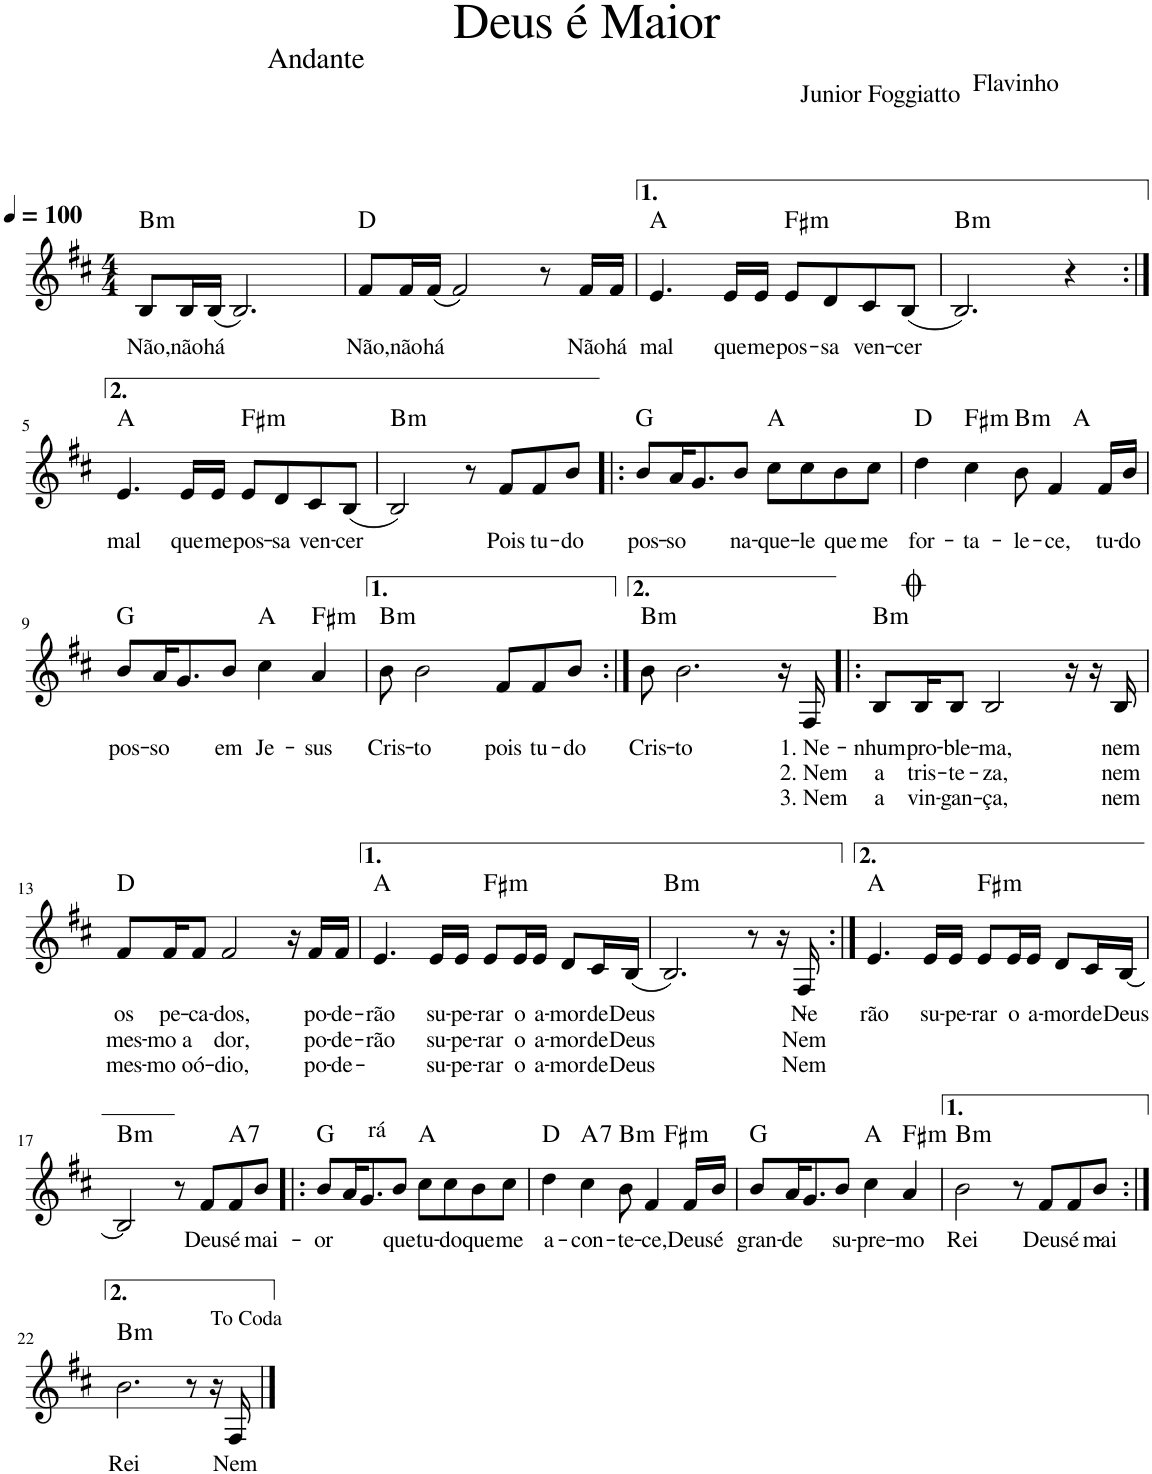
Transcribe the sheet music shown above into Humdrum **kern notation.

**kern	**text	**text	**text	**harte
*part1	*part1	*part1	*part1	*part1
*staff1	*staff1	*staff1	*staff1	*
*I"Voz	*	*	*	*
*I'Vo.	*	*	*	*
*clefG2	*	*	*	*
*k[f#c#]	*	*	*	*
*M4/4	*	*	*	*
*MM100	*	*	*	*
=1	=1	=1	=1	=1
!	!LO:LY:b	!	!	!LO:H:kt=m
8B/L	Não,	.	.	B:min
!	!LO:LY:b	!	!	!
16B/L	não	.	.	.
!	!LO:LY:b	!	!	!
(16B/JJ	há	.	.	.
2.B/)	.	.	.	.
=2	=2	=2	=2	=2
!	!LO:LY:b	!	!	!
8f#/L	Não,	.	.	D:maj
!	!LO:LY:b	!	!	!
16f#/L	não	.	.	.
!	!LO:LY:b	!	!	!
(16f#/JJ	há	.	.	.
2f#/)	.	.	.	.
8r	.	.	.	.
!	!LO:LY:b	!	!	!
16f#/LL	Não	.	.	.
!	!LO:LY:b	!	!	!
16f#/JJ	há	.	.	.
=3	=3	=3	=3	=3
!	!LO:LY:b	!	!	!
4.e/	mal	.	.	A:maj
!	!LO:LY:b	!	!	!
16e/LL	que	.	.	.
!	!LO:LY:b	!	!	!
16e/JJ	me	.	.	.
!	!LO:LY:b	!	!	!LO:H:kt=m
8e/L	pos-	.	.	F#:min
!	!LO:LY:b	!	!	!
8d/	-sa	.	.	.
!	!LO:LY:b	!	!	!
8c#/	ven-	.	.	.
!	!LO:LY:b	!	!	!
(8B/J	-cer	.	.	.
=4	=4	=4	=4	=4
!	!	!	!	!LO:H:kt=m
2.B/)	.	.	.	B:min
4r	.	.	.	.
!!LO:LB:g=z
=5:|!	=5:|!	=5:|!	=5:|!	=5:|!
!	!LO:LY:b	!	!	!
4.e/	mal	.	.	A:maj
!	!LO:LY:b	!	!	!
16e/LL	que	.	.	.
!	!LO:LY:b	!	!	!
16e/JJ	me	.	.	.
!	!LO:LY:b	!	!	!LO:H:kt=m
8e/L	pos-	.	.	F#:min
!	!LO:LY:b	!	!	!
8d/	-sa	.	.	.
!	!LO:LY:b	!	!	!
8c#/	ven-	.	.	.
!	!LO:LY:b	!	!	!
(8B/J	-cer	.	.	.
=6	=6	=6	=6	=6
!	!	!	!	!LO:H:kt=m
2B/)	.	.	.	B:min
8r	.	.	.	.
!	!LO:LY:b	!	!	!
8f#/L	Pois	.	.	.
!	!LO:LY:b	!	!	!
8f#/	tu-	.	.	.
!	!LO:LY:b	!	!	!
8b/J	-do	.	.	.
=7!|:	=7!|:	=7!|:	=7!|:	=7!|:
!	!LO:LY:b	!	!	!
8b/L	pos-	.	.	G:maj
!	!LO:LY:b	!	!	!
16a/K	-so	.	.	.
8.g/	.	.	.	.
!	!LO:LY:b	!	!	!
8b/J	na-	.	.	.
!	!LO:LY:b	!	!	!
8cc#\L	-que-	.	.	A:maj
!	!LO:LY:b	!	!	!
8cc#\	-le	.	.	.
!	!LO:LY:b	!	!	!
8b\	que	.	.	.
!	!LO:LY:b	!	!	!
8cc#\J	me	.	.	.
=8	=8	=8	=8	=8
!	!LO:LY:b	!	!	!
*^	*	*	*	*
4dd\	2.ryy	for-	.	.	D:maj
!	!	!LO:LY:b	!	!	!LO:H:kt=m
4cc#\	.	-ta-	.	.	F#:min
!	!	!LO:LY:b	!	!	!LO:H:kt=m
8b\	.	-le-	.	.	B:min
!	!	!LO:LY:b	!	!	!
4f#/	.	-ce,	.	.	.
.	4ryy	.	.	.	A:maj
!	!	!LO:LY:b	!	!	!
16f#/LL	.	tu-	.	.	.
!	!	!LO:LY:b	!	!	!
16b/JJ	.	-do	.	.	.
!!LO:LB:g=z	!!
=9	=9	=9	=9	=9	=9
!	!	!LO:LY:b	!	!	!
*v	*v	*	*	*	*
8b/L	pos-	.	.	G:maj
!	!LO:LY:b	!	!	!
16a/K	-so	.	.	.
8.g/	.	.	.	.
!	!LO:LY:b	!	!	!
8b/J	em	.	.	.
!	!LO:LY:b	!	!	!
4cc#\	Je-	.	.	A:maj
!	!LO:LY:b	!	!	!LO:H:kt=m
4a/	-sus	.	.	F#:min
=10	=10	=10	=10	=10
!	!LO:LY:b	!	!	!LO:H:kt=m
8b\	Cris-	.	.	B:min
!	!LO:LY:b	!	!	!
2b\	-to	.	.	.
!	!LO:LY:b	!	!	!
8f#/L	pois	.	.	.
!	!LO:LY:b	!	!	!
8f#/	tu-	.	.	.
!	!LO:LY:b	!	!	!
8b/J	-do	.	.	.
=11:|!	=11:|!	=11:|!	=11:|!	=11:|!
!	!LO:LY:b	!	!	!LO:H:kt=m
8b\	Cris-	.	.	B:min
!	!LO:LY:b	!	!	!
2.b\	-to	.	.	.
16r	.	.	.	.
!	!LO:LY:b	!LO:LY:b	!LO:LY:b	!
16F#/	1. Ne-	2. Nem	3. Nem	.
=12!|:	=12!|:	=12!|:	=12!|:	=12!|:
!	!LO:LY:b	!LO:LY:b	!LO:LY:b	!LO:H:kt=m
8B/L	-nhum	a	a	B:min
!	!LO:LY:b	!LO:LY:b	!LO:LY:b	!
16B/K	pro-	tris-	vin-	.
!	!LO:LY:b	!LO:LY:b	!LO:LY:b	!
8B/J	-ble-	-te-	-gan-	.
!	!LO:LY:b	!LO:LY:b	!LO:LY:b	!
2B/	-ma,	-za,	-ça,	.
16r	.	.	.	.
16r	.	.	.	.
!	!LO:LY:b	!LO:LY:b	!LO:LY:b	!
16B/	nem	nem	nem	.
!!LO:LB:g=z
=13	=13	=13	=13	=13
!	!LO:LY:b	!LO:LY:b	!LO:LY:b	!
8f#/L	os	mes-	mes-	D:maj
!	!LO:LY:b	!LO:LY:b	!LO:LY:b	!
16f#/K	pe-	-mo a	-mo o	.
!	!LO:LY:b	!	!LO:LY:b	!
8f#/J	-ca-	.	ó-	.
!	!LO:LY:b	!LO:LY:b	!LO:LY:b	!
2f#/	-dos,	dor,	-dio,	.
16r	.	.	.	.
!	!LO:LY:b	!LO:LY:b	!LO:LY:b	!
16f#/LL	po-	po-	po-	.
!	!LO:LY:b	!LO:LY:b	!LO:LY:b	!
16f#/JJ	-de-	-de-	-de-	.
=14	=14	=14	=14	=14
!	!LO:LY:b	!LO:LY:b	!LO:LY:b	!
4.e/	-rão	-rão	-rá	A:maj
!	!LO:LY:b	!LO:LY:b	!LO:LY:b	!
16e/LL	su-	su-	su-	.
!	!LO:LY:b	!LO:LY:b	!LO:LY:b	!
16e/JJ	-pe-	-pe-	-pe-	.
!	!LO:LY:b	!LO:LY:b	!LO:LY:b	!LO:H:kt=m
8e/L	-rar	-rar	-rar	F#:min
!	!LO:LY:b	!LO:LY:b	!LO:LY:b	!
16e/L	o	o	o	.
!	!LO:LY:b	!LO:LY:b	!LO:LY:b	!
16e/JJ	a-	a-	a-	.
!	!LO:LY:b	!LO:LY:b	!LO:LY:b	!
8d/L	-mor	-mor	-mor	.
!	!LO:LY:b	!LO:LY:b	!LO:LY:b	!
16c#/L	de	de	de	.
!	!LO:LY:b	!LO:LY:b	!LO:LY:b	!
(16B/JJ	Deus	Deus	Deus	.
=15	=15	=15	=15	=15
!	!	!	!	!LO:H:kt=m
2.B/)	.	.	.	B:min
8r	.	.	.	.
16r	.	.	.	.
!	!LO:LY:b	!LO:LY:b	!LO:LY:b	!
16F#/	Ne-	Nem	Nem	.
=16:|!	=16:|!	=16:|!	=16:|!	=16:|!
!	!LO:LY:b	!	!	!
4.e/	-rão	.	.	A:maj
!	!LO:LY:b	!	!	!
16e/LL	su-	.	.	.
!	!LO:LY:b	!	!	!
16e/JJ	-pe-	.	.	.
!	!LO:LY:b	!	!	!LO:H:kt=m
8e/L	-rar	.	.	F#:min
!	!LO:LY:b	!	!	!
16e/L	o	.	.	.
!	!LO:LY:b	!	!	!
16e/JJ	a-	.	.	.
!	!LO:LY:b	!	!	!
8d/L	-mor	.	.	.
!	!LO:LY:b	!	!	!
16c#/L	de	.	.	.
!	!LO:LY:b	!	!	!
[16B/JJ	Deus	.	.	.
!!LO:LB:g=z
=17	=17	=17	=17	=17
!	!	!	!	!LO:H:kt=m
2B/]	.	.	.	B:min
8r	.	.	.	.
!	!LO:LY:b	!	!	!
8f#/L	Deus	.	.	.
!	!LO:LY:b	!	!	!LO:H:kt=7
8f#/	é	.	.	A:7
!	!LO:LY:b	!	!	!
8b/J	mai-	.	.	.
=18!|:	=18!|:	=18!|:	=18!|:	=18!|:
!	!LO:LY:b	!	!	!
8b/L	-or	.	.	G:maj
16a/K	.	.	.	.
8.g/	.	.	.	.
!	!LO:LY:b	!	!	!
8b/J	que	.	.	.
!	!LO:LY:b	!	!	!
8cc#\L	tu-	.	.	A:maj
!	!LO:LY:b	!	!	!
8cc#\	-do	.	.	.
!	!LO:LY:b	!	!	!
8b\	que	.	.	.
!	!LO:LY:b	!	!	!
8cc#\J	me	.	.	.
=19	=19	=19	=19	=19
!	!LO:LY:b	!	!	!
*^	*	*	*	*
4dd\	2.ryy	a-	.	.	D:maj
!	!	!LO:LY:b	!	!	!LO:H:kt=7
4cc#\	.	-con-	.	.	A:7
!	!	!LO:LY:b	!	!	!LO:H:kt=m
8b\	.	-te-	.	.	B:min
!	!	!LO:LY:b	!	!	!
4f#/	.	-ce,	.	.	.
!	!	!	!	!	!LO:H:kt=m
.	4ryy	.	.	.	F#:min
!	!	!LO:LY:b	!	!	!
16f#/LL	.	Deus	.	.	.
!	!	!LO:LY:b	!	!	!
16b/JJ	.	é	.	.	.
=20	=20	=20	=20	=20	=20
!	!	!LO:LY:b	!	!	!
*v	*v	*	*	*	*
8b/L	gran-	.	.	G:maj
!	!LO:LY:b	!	!	!
16a/K	-de	.	.	.
8.g/	.	.	.	.
!	!LO:LY:b	!	!	!
8b/J	su-	.	.	.
!	!LO:LY:b	!	!	!
4cc#\	-pre-	.	.	A:maj
!	!LO:LY:b	!	!	!LO:H:kt=m
4a/	-mo	.	.	F#:min
=21	=21	=21	=21	=21
!	!LO:LY:b	!	!	!LO:H:kt=m
2b\	Rei	.	.	B:min
8r	.	.	.	.
!	!LO:LY:b	!	!	!
8f#/L	Deus	.	.	.
!	!LO:LY:b	!	!	!
8f#/	é	.	.	.
!	!LO:LY:b	!	!	!
8b/J	mai-	.	.	.
!!LO:LB:g=z
=22:|!	=22:|!	=22:|!	=22:|!	=22:|!
!	!LO:LY:b	!	!	!LO:H:kt=m
2.b\	-Rei	.	.	B:min
8r	.	.	.	.
16r	.	.	.	.
!	!LO:LY:b	!	!	!
16F#/	Nem	.	.	.
==	==	==	==	==
*-	*-	*-	*-	*-
